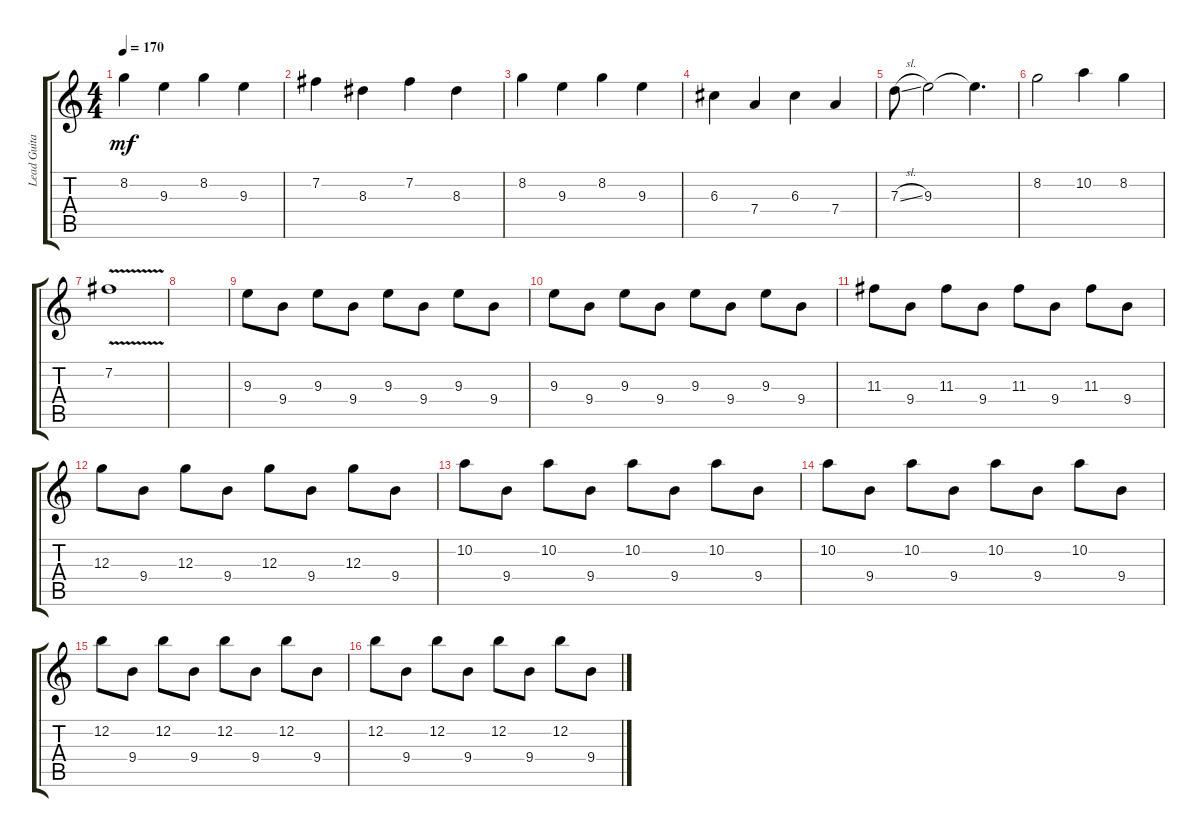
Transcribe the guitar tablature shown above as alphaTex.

\track ("Lead Guitar" "Lead Guita") {instrument overdrivenguitar}
\staff {score tabs}
\tuning (E4 B3 G3 D3 A2 E2) {hide}
\ts (4 4)
\tempo 170
\clef g2
\ks c
8.2.4{dy mf} 9.3.4 8.2.4 9.3.4 |
7.2.4 8.3.4 7.2.4 8.3.4 |
8.2.4 9.3.4 8.2.4 9.3.4 |
6.3.4 7.4.4 6.3.4 7.4.4 |
7.3{sl}.8 9.3.2 9.3{t}.4{d} |
8.2.2 10.2.4 8.2.4 |
7.2{v}.1 |
|
9.3.8 9.4.8 9.3.8 9.4.8 9.3.8 9.4.8 9.3.8 9.4.8 |
9.3.8 9.4.8 9.3.8 9.4.8 9.3.8 9.4.8 9.3.8 9.4.8 |
11.3.8 9.4.8 11.3.8 9.4.8 11.3.8 9.4.8 11.3.8 9.4.8 |
12.3.8 9.4.8 12.3.8 9.4.8 12.3.8 9.4.8 12.3.8 9.4.8 |
10.2.8 9.4.8 10.2.8 9.4.8 10.2.8 9.4.8 10.2.8 9.4.8 |
10.2.8 9.4.8 10.2.8 9.4.8 10.2.8 9.4.8 10.2.8 9.4.8 |
12.2.8 9.4.8 12.2.8 9.4.8 12.2.8 9.4.8 12.2.8 9.4.8 |
12.2.8 9.4.8 12.2.8 9.4.8 12.2.8 9.4.8 12.2.8 9.4.8
